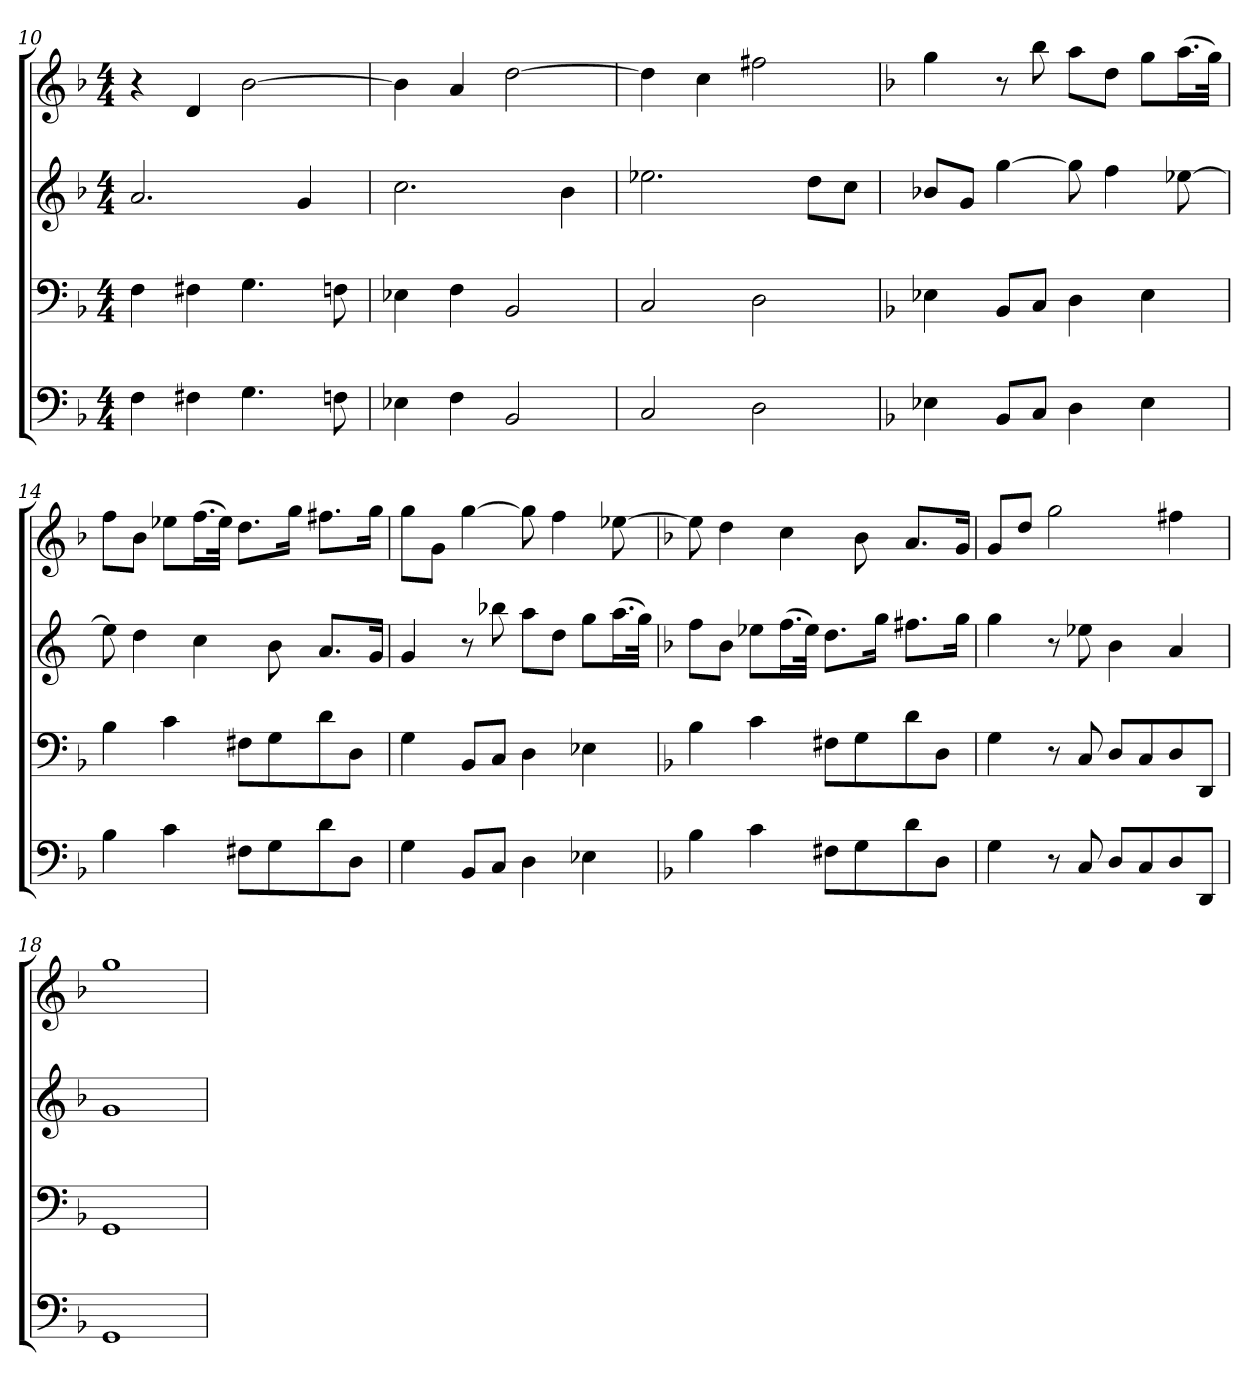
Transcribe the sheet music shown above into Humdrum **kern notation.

**kern	**kern	**kern	**kern
*part4	*part3	*part2	*part1
*staff4	*staff3	*staff2	*staff1
*clefF4	*clefF4	*clefG2	*clefG2
*k[b-]	*k[b-]	*k[b-]	*k[b-]
*M4/4	*M4/4	*M4/4	*M4/4
=10	=10	=10	=10
4F\	4F\	2.a/	4r
4F#X\	4F#X\	.	4d/
4.G\	4.G\	.	[2b-\
.	.	4g/	.
8Fn\	8Fn\	.	.
=11	=11	=11	=11
4E-X\	4E-X\	2.cc\	4b-\]
4F\	4F\	.	4a/
2BB-/	2BB-/	.	[2dd\
.	.	4b-\	.
=12	=12	=12	=12
2C/	2C/	2.ee-X\	4dd\]
.	.	.	4cc\
2D\	2D\	.	2ff#X\
.	.	8dd\L	.
.	.	8cc\J	.
=13	=13	=13	=13
*	*	*k[]	*
4E-X\	4E-X\	8b-X/L	4gg\
.	.	8g/J	.
8BB-/L	8BB-/L	[4gg\	8r
8C/J	8C/J	.	8bb-\
4D\	4D\	8gg\]	8aa\L
.	.	4ff\	8dd\J
4E-\	4E-\	.	8gg\L
.	.	[8ee-X\	(16.aa\L
.	.	.	32gg\JJk)
=14	=14	=14	=14
4B-\	4B-\	8ee-\]	8ff\L
.	.	4dd\	8b-\J
4c\	4c\	.	8ee-X\L
.	.	4cc\	(16.ff\L
.	.	.	32ee-\JJk)
8F#X\L	8F#X\L	.	8.dd\L
8G\	8G\	8b\	.
.	.	.	16gg\Jk
8d\	8d\	8.a/L	8.ff#X\L
8D\J	8D\J	.	.
.	.	16g/Jk	16gg\Jk
=15	=15	=15	=15
4G\	4G\	4g/	8gg\L
.	.	.	8g\J
8BB-/L	8BB-/L	8r	[4gg\
8C/J	8C/J	8bb-X\	.
4D\	4D\	8aa\L	8gg\]
.	.	8dd\J	4ff\
4E-X\	4E-X\	8gg\L	.
.	.	(16.aa\L	[8ee-X\
.	.	32gg\JJk)	.
=16	=16	=16	=16
*	*	*k[b-]	*
4B-\	4B-\	8ff\L	8ee-\]
.	.	8b-\J	4dd\
4c\	4c\	8ee-X\L	.
.	.	(16.ff\L	4cc\
.	.	32ee-\JJk)	.
8F#X\L	8F#X\L	8.dd\L	.
8G\	8G\	.	8b-\
.	.	16gg\Jk	.
8d\	8d\	8.ff#X\L	8.a/L
8D\J	8D\J	.	.
.	.	16gg\Jk	16g/Jk
=17	=17	=17	=17
4G\	4G\	4gg\	8g/L
.	.	.	8dd/J
8r	8r	8r	2gg\
8C/	8C/	8ee-X\	.
8D/L	8D/L	4b-\	.
8C/	8C/	.	.
8D/	8D/	4a/	4ff#X\
8DD/J	8DD/J	.	.
=18	=18	=18	=18
1GG	1GG	1g	1gg
=	=	=	=
*-	*-	*-	*-
